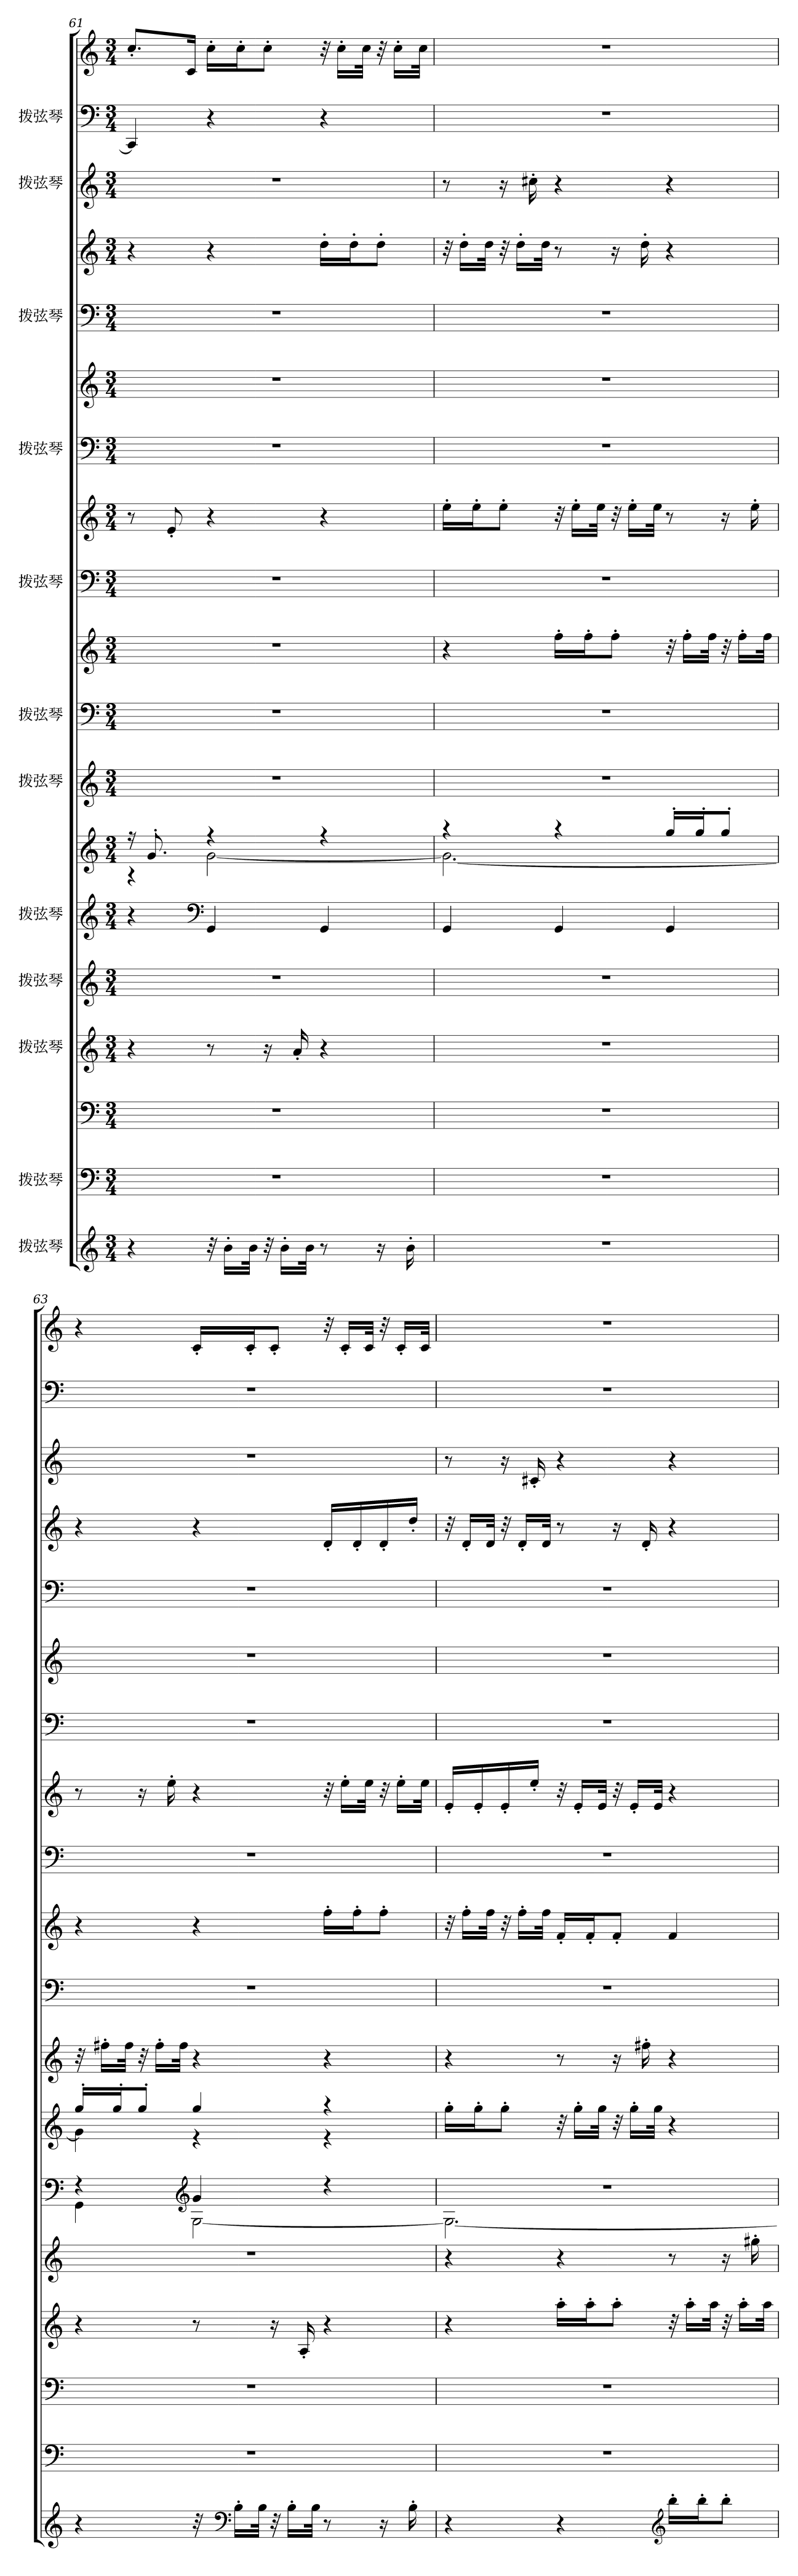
**kern	**kern	**kern	**kern	**kern	**kern	**kern	**kern	**kern	**kern	**kern	**kern	**kern	**kern	**kern	**kern	**kern	**kern	**kern
*part12	*part11	*part11	*part10	*part9	*part8	*part8	*part7	*part6	*part6	*part5	*part5	*part4	*part4	*part3	*part3	*part2	*part1	*part1
*staff19	*staff18	*staff17	*staff16	*staff15	*staff14	*staff13	*staff12	*staff11	*staff10	*staff9	*staff8	*staff7	*staff6	*staff5	*staff4	*staff3	*staff2	*staff1
*I"拨弦琴	*I"拨弦琴	*	*I"拨弦琴	*I"拨弦琴	*I"拨弦琴	*	*I"拨弦琴	*I"拨弦琴	*	*I"拨弦琴	*	*I"拨弦琴	*	*I"拨弦琴	*	*I"拨弦琴	*I"拨弦琴	*
!!LO:PB:g=z
*clefG2	*clefF4	*clefF4	*clefG2	*clefG2	*clefG2	*clefG2	*clefG2	*clefF4	*clefG2	*clefF4	*clefG2	*clefF4	*clefG2	*clefF4	*clefG2	*clefG2	*clefF4	*clefG2
*k[]	*k[]	*k[]	*k[]	*k[]	*k[]	*k[]	*k[]	*k[]	*k[]	*k[]	*k[]	*k[]	*k[]	*k[]	*k[]	*k[]	*k[]	*k[]
*M3/4	*M3/4	*M3/4	*M3/4	*M3/4	*M3/4	*M3/4	*M3/4	*M3/4	*M3/4	*M3/4	*M3/4	*M3/4	*M3/4	*M3/4	*M3/4	*M3/4	*M3/4	*M3/4
=61	=61	=61	=61	=61	=61	=61	=61	=61	=61	=61	=61	=61	=61	=61	=61	=61	=61	=61
*	*	*	*	*	*	*^	*	*	*	*	*	*	*	*	*	*	*	*
4r	2.r	2.r	4r	2.r	4r	16r	4r	2.r	2.r	2.r	2.r	8r	2.r	2.r	2.r	4r	2.r	4CC/]	8.cc'/L
.	.	.	.	.	.	8.g'/	.	.	.	.	.	.	.	.	.	.	.	.	.
.	.	.	.	.	.	.	.	.	.	.	.	8e'/	.	.	.	.	.	.	.
.	.	.	.	.	.	.	.	.	.	.	.	.	.	.	.	.	.	.	16c/Jk
*	*	*	*	*	*clefF4	*	*	*	*	*	*	*	*	*	*	*	*	*	*
32r	.	.	8r	.	4GG/	4r	[2g\	.	.	.	.	4r	.	.	.	4r	.	4r	16cc'\LL
16b'\LL	.	.	.	.	.	.	.	.	.	.	.	.	.	.	.	.	.	.	.
.	.	.	.	.	.	.	.	.	.	.	.	.	.	.	.	.	.	.	16cc'\J
32b\JJk	.	.	.	.	.	.	.	.	.	.	.	.	.	.	.	.	.	.	.
32r	.	.	16r	.	.	.	.	.	.	.	.	.	.	.	.	.	.	.	8cc'\J
16b'\LL	.	.	.	.	.	.	.	.	.	.	.	.	.	.	.	.	.	.	.
.	.	.	16a'/	.	.	.	.	.	.	.	.	.	.	.	.	.	.	.	.
32b\JJk	.	.	.	.	.	.	.	.	.	.	.	.	.	.	.	.	.	.	.
8r	.	.	4r	.	4GG/	4r	.	.	.	.	.	4r	.	.	.	16dd'\LL	.	4r	32r
.	.	.	.	.	.	.	.	.	.	.	.	.	.	.	.	.	.	.	16cc'\LL
.	.	.	.	.	.	.	.	.	.	.	.	.	.	.	.	16dd'\J	.	.	.
.	.	.	.	.	.	.	.	.	.	.	.	.	.	.	.	.	.	.	32cc\JJk
16r	.	.	.	.	.	.	.	.	.	.	.	.	.	.	.	8dd'\J	.	.	32r
.	.	.	.	.	.	.	.	.	.	.	.	.	.	.	.	.	.	.	16cc'\LL
16b'\	.	.	.	.	.	.	.	.	.	.	.	.	.	.	.	.	.	.	.
.	.	.	.	.	.	.	.	.	.	.	.	.	.	.	.	.	.	.	32cc\JJk
=62	=62	=62	=62	=62	=62	=62	=62	=62	=62	=62	=62	=62	=62	=62	=62	=62	=62	=62	=62
2.r	2.r	2.r	2.r	2.r	4GG/	4r	2.g\_	2.r	2.r	4r	2.r	16ee'\LL	2.r	2.r	2.r	32r	8r	2.r	2.r
.	.	.	.	.	.	.	.	.	.	.	.	.	.	.	.	16dd'\LL	.	.	.
.	.	.	.	.	.	.	.	.	.	.	.	16ee'\J	.	.	.	.	.	.	.
.	.	.	.	.	.	.	.	.	.	.	.	.	.	.	.	32dd\JJk	.	.	.
.	.	.	.	.	.	.	.	.	.	.	.	8ee'\J	.	.	.	32r	16r	.	.
.	.	.	.	.	.	.	.	.	.	.	.	.	.	.	.	16dd'\LL	.	.	.
.	.	.	.	.	.	.	.	.	.	.	.	.	.	.	.	.	16cc#X'\	.	.
.	.	.	.	.	.	.	.	.	.	.	.	.	.	.	.	32dd\JJk	.	.	.
.	.	.	.	.	4GG/	4r	.	.	.	16ff'\LL	.	32r	.	.	.	8r	4r	.	.
.	.	.	.	.	.	.	.	.	.	.	.	16ee'\LL	.	.	.	.	.	.	.
.	.	.	.	.	.	.	.	.	.	16ff'\J	.	.	.	.	.	.	.	.	.
.	.	.	.	.	.	.	.	.	.	.	.	32ee\JJk	.	.	.	.	.	.	.
.	.	.	.	.	.	.	.	.	.	8ff'\J	.	32r	.	.	.	16r	.	.	.
.	.	.	.	.	.	.	.	.	.	.	.	16ee'\LL	.	.	.	.	.	.	.
.	.	.	.	.	.	.	.	.	.	.	.	.	.	.	.	16dd'\	.	.	.
.	.	.	.	.	.	.	.	.	.	.	.	32ee\JJk	.	.	.	.	.	.	.
.	.	.	.	.	4GG/	16gg'/LL	.	.	.	32r	.	8r	.	.	.	4r	4r	.	.
.	.	.	.	.	.	.	.	.	.	16ff'\LL	.	.	.	.	.	.	.	.	.
.	.	.	.	.	.	16gg'/J	.	.	.	.	.	.	.	.	.	.	.	.	.
.	.	.	.	.	.	.	.	.	.	32ff\JJk	.	.	.	.	.	.	.	.	.
.	.	.	.	.	.	8gg'/J	.	.	.	32r	.	16r	.	.	.	.	.	.	.
.	.	.	.	.	.	.	.	.	.	16ff'\LL	.	.	.	.	.	.	.	.	.
.	.	.	.	.	.	.	.	.	.	.	.	16ee'\	.	.	.	.	.	.	.
.	.	.	.	.	.	.	.	.	.	32ff\JJk	.	.	.	.	.	.	.	.	.
!!LO:PB:g=z
=63	=63	=63	=63	=63	=63	=63	=63	=63	=63	=63	=63	=63	=63	=63	=63	=63	=63	=63	=63
*	*	*	*	*	*^	*	*	*	*	*	*	*	*	*	*	*	*	*	*
4r	2.r	2.r	4r	2.r	4r	4GG\	16gg'/LL	4g\]	32r	2.r	4r	2.r	8r	2.r	2.r	2.r	4r	2.r	2.r	4r
.	.	.	.	.	.	.	.	.	16ff#X'\LL	.	.	.	.	.	.	.	.	.	.	.
.	.	.	.	.	.	.	16gg'/J	.	.	.	.	.	.	.	.	.	.	.	.	.
.	.	.	.	.	.	.	.	.	32ff#\JJk	.	.	.	.	.	.	.	.	.	.	.
.	.	.	.	.	.	.	8gg'/J	.	32r	.	.	.	16r	.	.	.	.	.	.	.
.	.	.	.	.	.	.	.	.	16ff#'\LL	.	.	.	.	.	.	.	.	.	.	.
.	.	.	.	.	.	.	.	.	.	.	.	.	16ee'\	.	.	.	.	.	.	.
.	.	.	.	.	.	.	.	.	32ff#\JJk	.	.	.	.	.	.	.	.	.	.	.
*	*	*	*	*	*clefG2	*	*	*	*	*	*	*	*	*	*	*	*	*	*	*
32r	.	.	8r	.	4g/	[2G\	4gg/	4r	4r	.	4r	.	4r	.	.	.	4r	.	.	16c'/LL
*clefF4	*	*	*	*	*	*	*	*	*	*	*	*	*	*	*	*	*	*	*	*
16B'\LL	.	.	.	.	.	.	.	.	.	.	.	.	.	.	.	.	.	.	.	.
.	.	.	.	.	.	.	.	.	.	.	.	.	.	.	.	.	.	.	.	16c'/J
32B\JJk	.	.	.	.	.	.	.	.	.	.	.	.	.	.	.	.	.	.	.	.
32r	.	.	16r	.	.	.	.	.	.	.	.	.	.	.	.	.	.	.	.	8c'/J
16B'\LL	.	.	.	.	.	.	.	.	.	.	.	.	.	.	.	.	.	.	.	.
.	.	.	16A'/	.	.	.	.	.	.	.	.	.	.	.	.	.	.	.	.	.
32B\JJk	.	.	.	.	.	.	.	.	.	.	.	.	.	.	.	.	.	.	.	.
8r	.	.	4r	.	4r	.	4r	4r	4r	.	16ff'\LL	.	32r	.	.	.	16d'/LL	.	.	32r
.	.	.	.	.	.	.	.	.	.	.	.	.	16ee'\LL	.	.	.	.	.	.	16c'/LL
.	.	.	.	.	.	.	.	.	.	.	16ff'\J	.	.	.	.	.	16d'/	.	.	.
.	.	.	.	.	.	.	.	.	.	.	.	.	32ee\JJk	.	.	.	.	.	.	32c/JJk
16r	.	.	.	.	.	.	.	.	.	.	8ff'\J	.	32r	.	.	.	16d'/	.	.	32r
.	.	.	.	.	.	.	.	.	.	.	.	.	16ee'\LL	.	.	.	.	.	.	16c'/LL
16B'\	.	.	.	.	.	.	.	.	.	.	.	.	.	.	.	.	16dd'/JJ	.	.	.
.	.	.	.	.	.	.	.	.	.	.	.	.	32ee\JJk	.	.	.	.	.	.	32c/JJk
*	*	*	*	*	*	*	*v	*v	*	*	*	*	*	*	*	*	*	*	*	*
=64	=64	=64	=64	=64	=64	=64	=64	=64	=64	=64	=64	=64	=64	=64	=64	=64	=64	=64	=64
4r	2.r	2.r	4r	4r	2.r	2.G\_	16gg'\LL	4r	2.r	32r	2.r	16e'/LL	2.r	2.r	2.r	32r	8r	2.r	2.r
.	.	.	.	.	.	.	.	.	.	16ff'\LL	.	.	.	.	.	16d'/LL	.	.	.
.	.	.	.	.	.	.	16gg'\J	.	.	.	.	16e'/	.	.	.	.	.	.	.
.	.	.	.	.	.	.	.	.	.	32ff\JJk	.	.	.	.	.	32d/JJk	.	.	.
.	.	.	.	.	.	.	8gg'\J	.	.	32r	.	16e'/	.	.	.	32r	16r	.	.
.	.	.	.	.	.	.	.	.	.	16ff'\LL	.	.	.	.	.	16d'/LL	.	.	.
.	.	.	.	.	.	.	.	.	.	.	.	16ee'/JJ	.	.	.	.	16c#X'/	.	.
.	.	.	.	.	.	.	.	.	.	32ff\JJk	.	.	.	.	.	32d/JJk	.	.	.
4r	.	.	16aa'\LL	4r	.	.	32r	8r	.	16f'/LL	.	32r	.	.	.	8r	4r	.	.
.	.	.	.	.	.	.	16gg'\LL	.	.	.	.	16e'/LL	.	.	.	.	.	.	.
.	.	.	16aa'\J	.	.	.	.	.	.	16f'/J	.	.	.	.	.	.	.	.	.
.	.	.	.	.	.	.	32gg\JJk	.	.	.	.	32e/JJk	.	.	.	.	.	.	.
.	.	.	8aa'\J	.	.	.	32r	16r	.	8f'/J	.	32r	.	.	.	16r	.	.	.
.	.	.	.	.	.	.	16gg'\LL	.	.	.	.	16e'/LL	.	.	.	.	.	.	.
.	.	.	.	.	.	.	.	16ff#X'\	.	.	.	.	.	.	.	16d'/	.	.	.
.	.	.	.	.	.	.	32gg\JJk	.	.	.	.	32e/JJk	.	.	.	.	.	.	.
*clefG2	*	*	*	*	*	*	*	*	*	*	*	*	*	*	*	*	*	*	*
16bb'\LL	.	.	32r	8r	.	.	4r	4r	.	4f/	.	4r	.	.	.	4r	4r	.	.
.	.	.	16aa'\LL	.	.	.	.	.	.	.	.	.	.	.	.	.	.	.	.
16bb'\J	.	.	.	.	.	.	.	.	.	.	.	.	.	.	.	.	.	.	.
.	.	.	32aa\JJk	.	.	.	.	.	.	.	.	.	.	.	.	.	.	.	.
8bb'\J	.	.	32r	16r	.	.	.	.	.	.	.	.	.	.	.	.	.	.	.
.	.	.	16aa'\LL	.	.	.	.	.	.	.	.	.	.	.	.	.	.	.	.
.	.	.	.	16gg#X'\	.	.	.	.	.	.	.	.	.	.	.	.	.	.	.
.	.	.	32aa\JJk	.	.	.	.	.	.	.	.	.	.	.	.	.	.	.	.
*	*	*	*	*	*v	*v	*	*	*	*	*	*	*	*	*	*	*	*	*
=	=	=	=	=	=	=	=	=	=	=	=	=	=	=	=	=	=	=
*-	*-	*-	*-	*-	*-	*-	*-	*-	*-	*-	*-	*-	*-	*-	*-	*-	*-	*-
